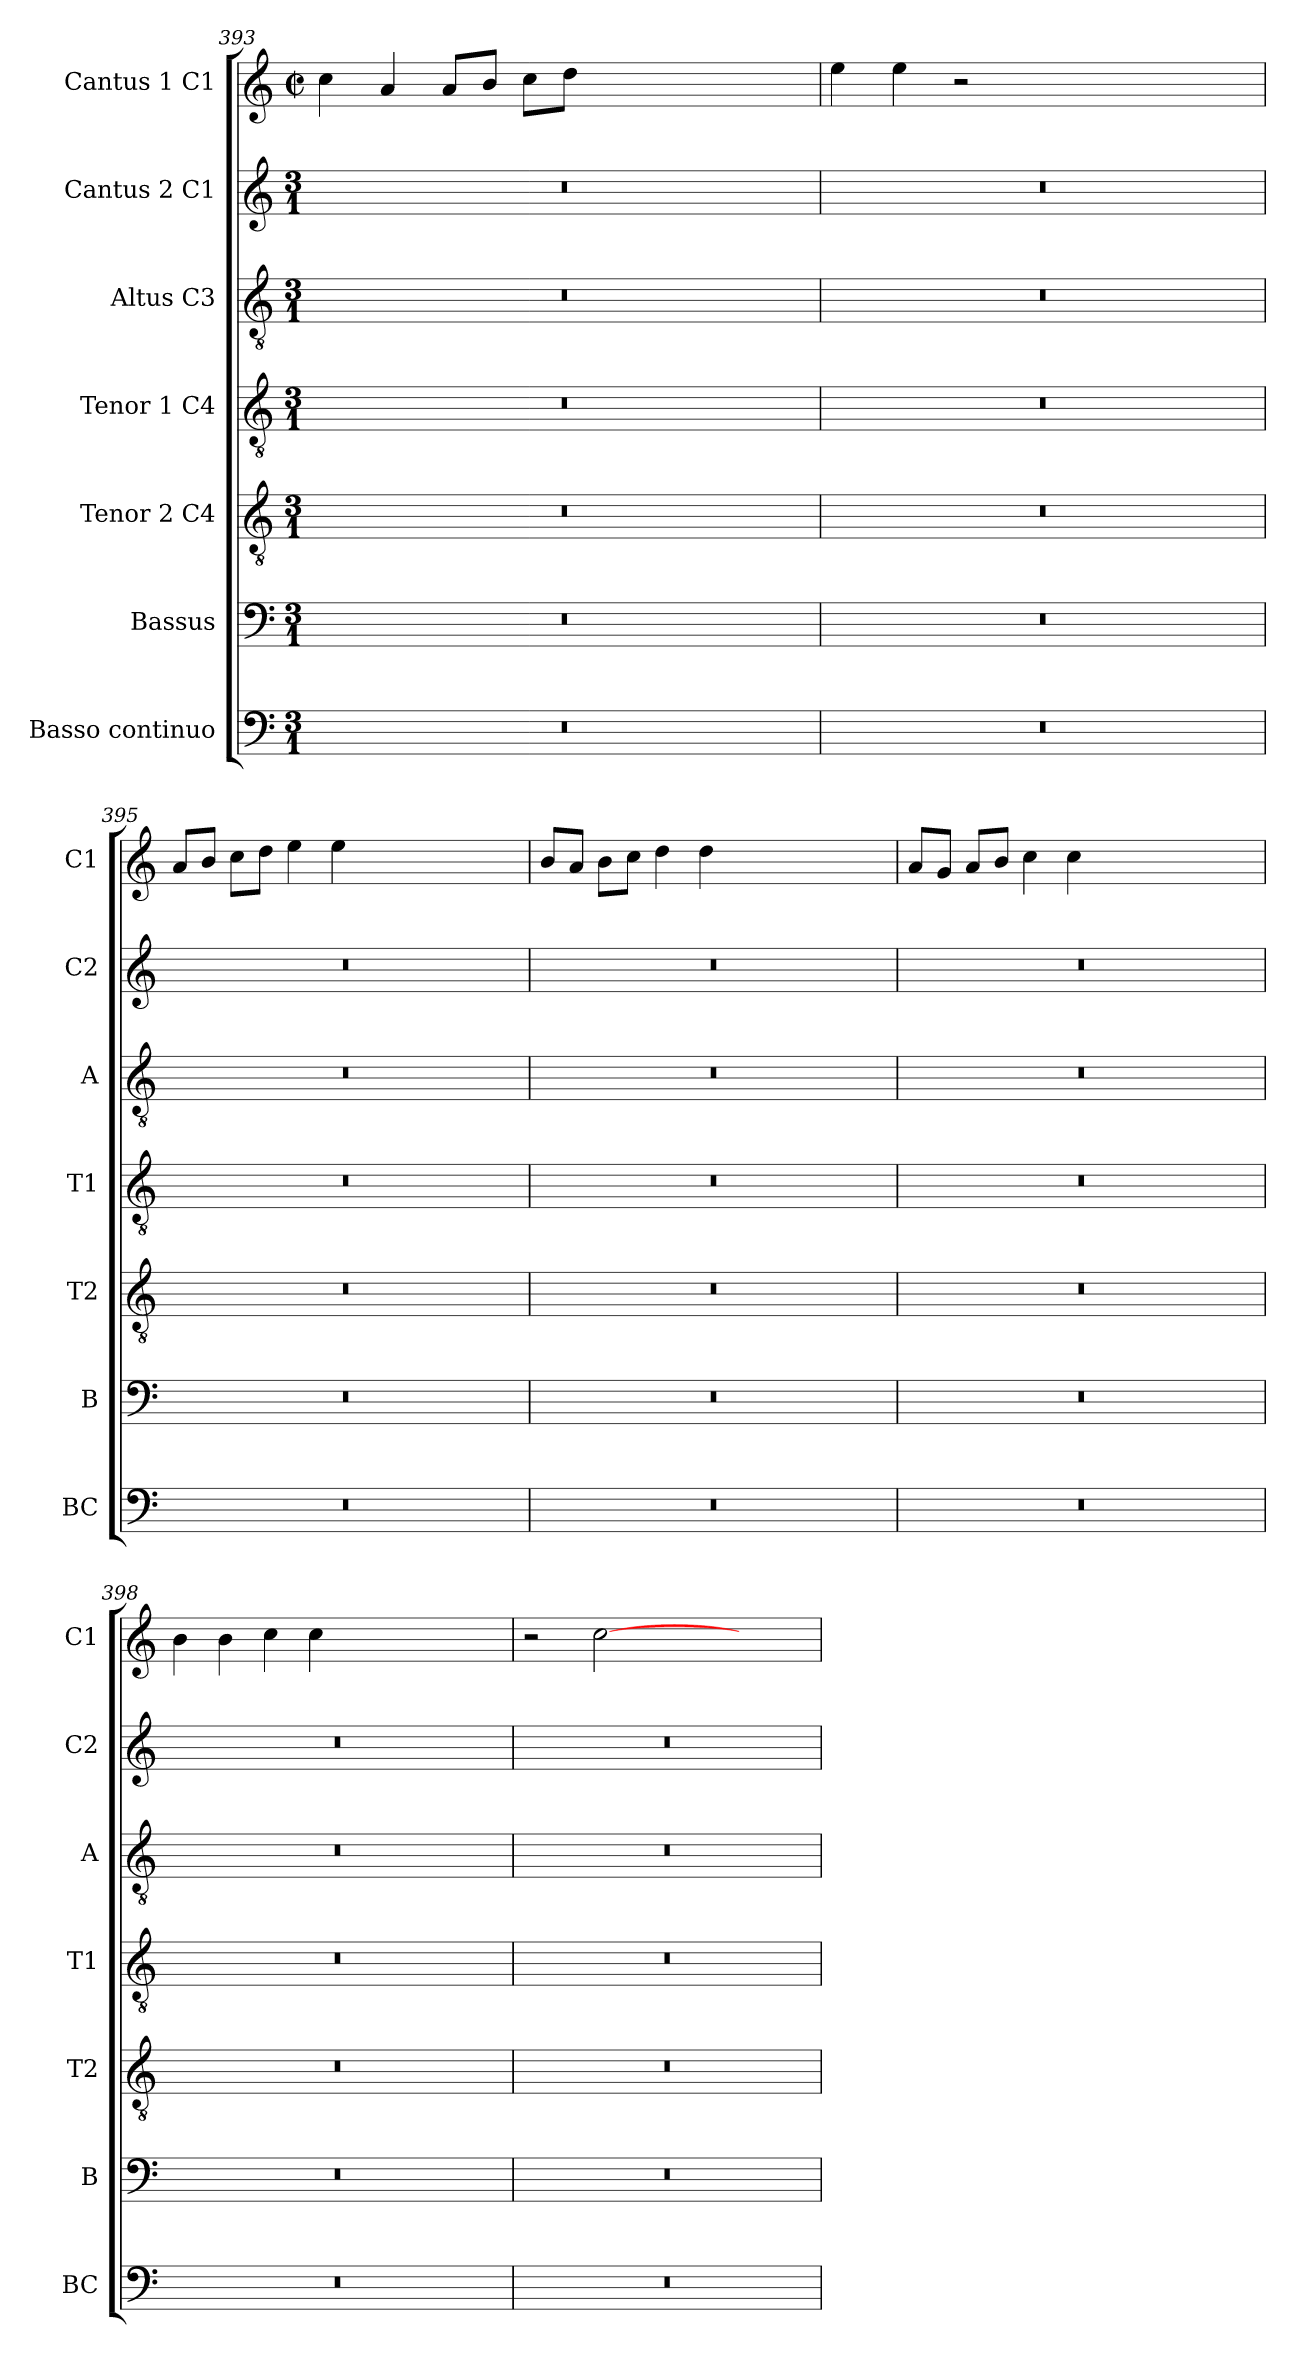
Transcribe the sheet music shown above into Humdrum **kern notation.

**kern	**kern	**kern	**kern	**kern	**kern	**kern
*part7	*part6	*part5	*part4	*part3	*part2	*part1
*staff7	*staff6	*staff5	*staff4	*staff3	*staff2	*staff1
*I"Basso continuo	*I"Bassus	*I"Tenor 2 C4	*I"Tenor 1 C4	*I"Altus C3	*I"Cantus 2 C1	*I"Cantus 1 C1
*I'BC	*I'B	*I'T2	*I'T1	*I'A	*I'C2	*I'C1
*clefF4	*clefF4	*clefGv2	*clefGv2	*clefGv2	*clefG2	*clefG2
*ITrd7c12	*	*	*	*	*	*
*k[]	*k[]	*k[]	*k[]	*k[]	*k[]	*k[]
*C:	*C:	*C:	*C:	*C:	*C:	*C:
*M3/1	*M3/1	*M3/1	*M3/1	*M3/1	*M3/1	*M2/2
*	*	*	*	*	*	*met(c|)
=393	=393	=393	=393	=393	=393	=393
0.r	0.r	0.r	0.r	0.r	0.r	4cc\
.	.	.	.	.	.	4a/
.	.	.	.	.	.	8a/L
.	.	.	.	.	.	8b/J
.	.	.	.	.	.	8cc\L
.	.	.	.	.	.	8dd\J
.	.	.	.	.	.	0ryy
=394	=394	=394	=394	=394	=394	=394
0.r	0.r	0.r	0.r	0.r	0.r	4ee\
.	.	.	.	.	.	4ee\
.	.	.	.	.	.	2r
.	.	.	.	.	.	0ryy
=395	=395	=395	=395	=395	=395	=395
0.r	0.r	0.r	0.r	0.r	0.r	8a/L
.	.	.	.	.	.	8b/J
.	.	.	.	.	.	8cc\L
.	.	.	.	.	.	8dd\J
.	.	.	.	.	.	4ee\
.	.	.	.	.	.	4ee\
.	.	.	.	.	.	0ryy
=396	=396	=396	=396	=396	=396	=396
0.r	0.r	0.r	0.r	0.r	0.r	8b/L
.	.	.	.	.	.	8a/J
.	.	.	.	.	.	8b\L
.	.	.	.	.	.	8cc\J
.	.	.	.	.	.	4dd\
.	.	.	.	.	.	4dd\
.	.	.	.	.	.	0ryy
!!LO:LB:g=z
=397	=397	=397	=397	=397	=397	=397
0.r	0.r	0.r	0.r	0.r	0.r	8a/L
.	.	.	.	.	.	8g/J
.	.	.	.	.	.	8a/L
.	.	.	.	.	.	8b/J
.	.	.	.	.	.	4cc\
.	.	.	.	.	.	4cc\
.	.	.	.	.	.	0ryy
=398	=398	=398	=398	=398	=398	=398
0.r	0.r	0.r	0.r	0.r	0.r	4b\
.	.	.	.	.	.	4b\
.	.	.	.	.	.	4cc\
.	.	.	.	.	.	4cc\
.	.	.	.	.	.	0ryy
=399	=399	=399	=399	=399	=399	=399
0.r	0.r	0.r	0.r	0.r	0.r	2r
.	.	.	.	.	.	[>2cc\
.	.	.	.	.	.	0ryy
=	=	=	=	=	=	=
*-	*-	*-	*-	*-	*-	*-
